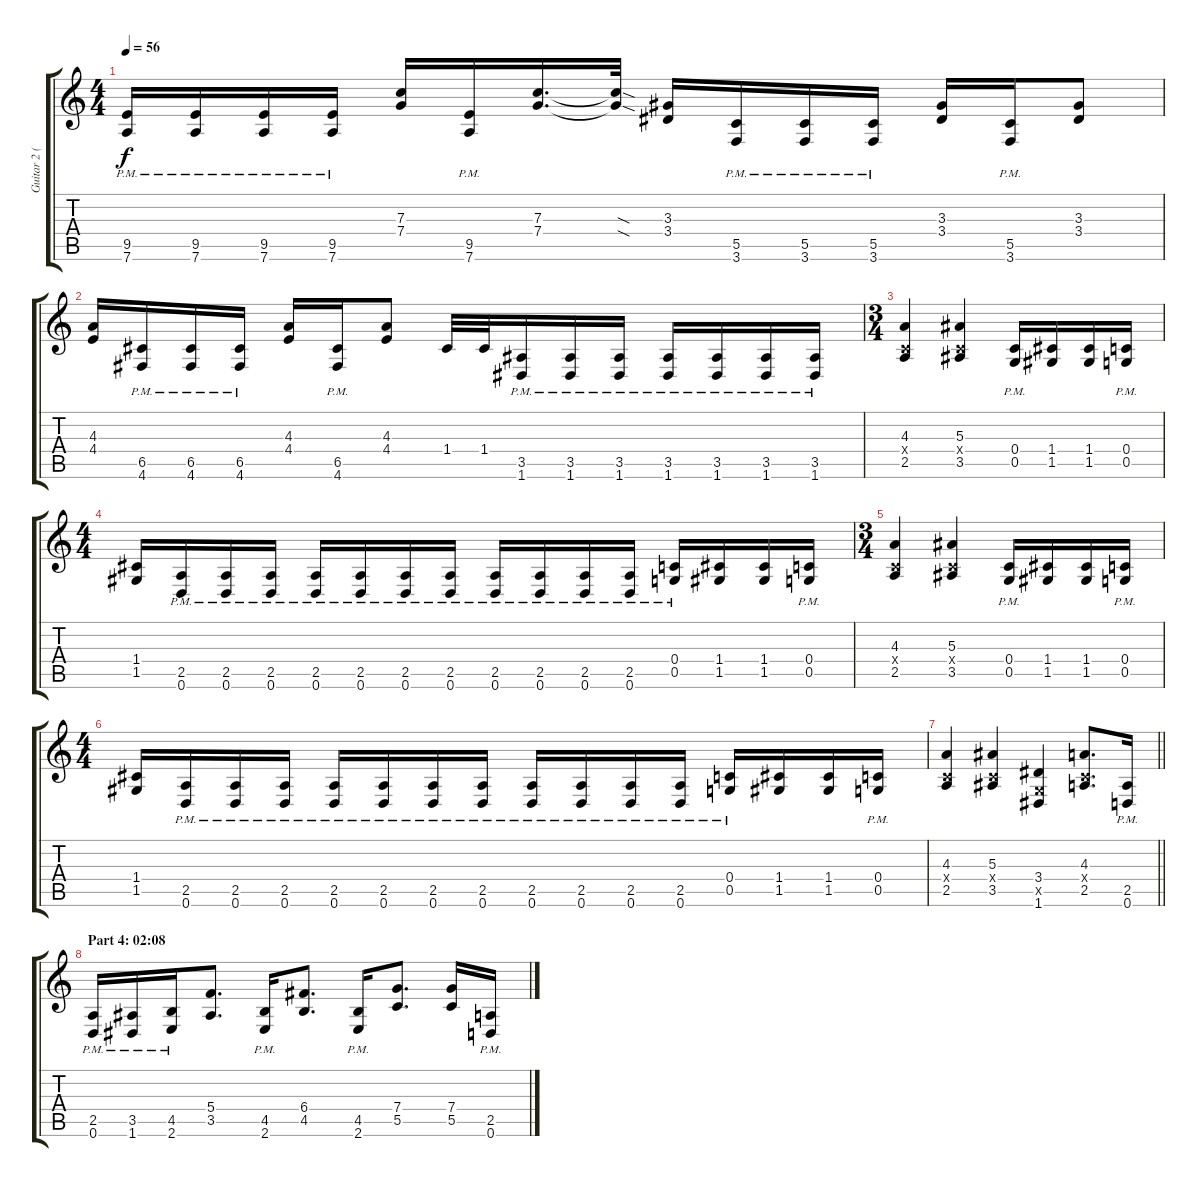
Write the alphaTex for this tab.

\track ("Guitar 2 (Distortion)" "Guitar 2 (") {instrument distortionguitar}
\staff {score tabs}
\tuning (D4 A3 F3 C3 G2 D2) {hide}
\ts (4 4)
\tempo 56
\clef g2
\ks c
(9.5{pm} 7.6{pm}).16{dy f} (9.5{pm} 7.6{pm}).16 (9.5{pm} 7.6{pm}).16 (9.5{pm} 7.6{pm}).16 (7.3 7.4).16 (9.5{pm} 7.6{pm}).16 (7.3 7.4).16{d} (7.3{sod t} 7.4{sod t}).32 (3.3 3.4).16 (5.5{pm} 3.6{pm}).16 (5.5{pm} 3.6{pm}).16 (5.5{pm} 3.6{pm}).16 (3.3 3.4).16 (5.5{pm} 3.6{pm}).16 (3.3 3.4).8 |
(4.3 4.4).16 (6.5{pm} 4.6{pm}).16 (6.5{pm} 4.6{pm}).16 (6.5{pm} 4.6{pm}).16 (4.3 4.4).16 (6.5{pm} 4.6{pm}).16 (4.3 4.4).8 1.4.32 1.4.32 (3.5{pm} 1.6{pm}).16 (3.5{pm} 1.6{pm}).16 (3.5{pm} 1.6{pm}).16 (3.5{pm} 1.6{pm}).16 (3.5{pm} 1.6{pm}).16 (3.5{pm} 1.6{pm}).16 (3.5{pm} 1.6{pm}).16 |
\ts (3 4)
(4.3 0.4{x} 2.5).4 (5.3 0.4{x} 3.5).4 (0.4{pm} 0.5{pm}).16 (1.4 1.5).16 (1.4 1.5).16 (0.4{pm} 0.5{pm}).16 |
\ts (4 4)
(1.4 1.5).16 (2.5{pm} 0.6{pm}).16 (2.5{pm} 0.6{pm}).16 (2.5{pm} 0.6{pm}).16 (2.5{pm} 0.6{pm}).16 (2.5{pm} 0.6{pm}).16 (2.5{pm} 0.6{pm}).16 (2.5{pm} 0.6{pm}).16 (2.5{pm} 0.6{pm}).16 (2.5{pm} 0.6{pm}).16 (2.5{pm} 0.6{pm}).16 (2.5{pm} 0.6{pm}).16 (0.4{pm} 0.5{pm}).16 (1.4 1.5).16 (1.4 1.5).16 (0.4{pm} 0.5{pm}).16 |
\ts (3 4)
(4.3 0.4{x} 2.5).4 (5.3 0.4{x} 3.5).4 (0.4{pm} 0.5{pm}).16 (1.4 1.5).16 (1.4 1.5).16 (0.4{pm} 0.5{pm}).16 |
\ts (4 4)
(1.4 1.5).16 (2.5{pm} 0.6{pm}).16 (2.5{pm} 0.6{pm}).16 (2.5{pm} 0.6{pm}).16 (2.5{pm} 0.6{pm}).16 (2.5{pm} 0.6{pm}).16 (2.5{pm} 0.6{pm}).16 (2.5{pm} 0.6{pm}).16 (2.5{pm} 0.6{pm}).16 (2.5{pm} 0.6{pm}).16 (2.5{pm} 0.6{pm}).16 (2.5{pm} 0.6{pm}).16 (0.4{pm} 0.5{pm}).16 (1.4 1.5).16 (1.4 1.5).16 (0.4{pm} 0.5{pm}).16 |
\barLineRight lightlight
(4.3 0.4{x} 2.5).4 (5.3 0.4{x} 3.5).4 (3.4 0.5{x} 1.6).4 (4.3 0.4{x} 2.5).8{d} (2.5{pm} 0.6{pm}).16 |
\section ("" "Part 4: 02:08")
(2.5{pm} 0.6{pm}).16 (3.5{pm} 1.6{pm}).16 (4.5{pm} 2.6{pm}).16 (5.4 3.5).8{d} (4.5{pm} 2.6{pm}).16 (6.4 4.5).8{d} (4.5{pm} 2.6{pm}).16 (7.4 5.5).8{d} (7.4 5.5).16 (2.5{pm} 0.6{pm}).16
